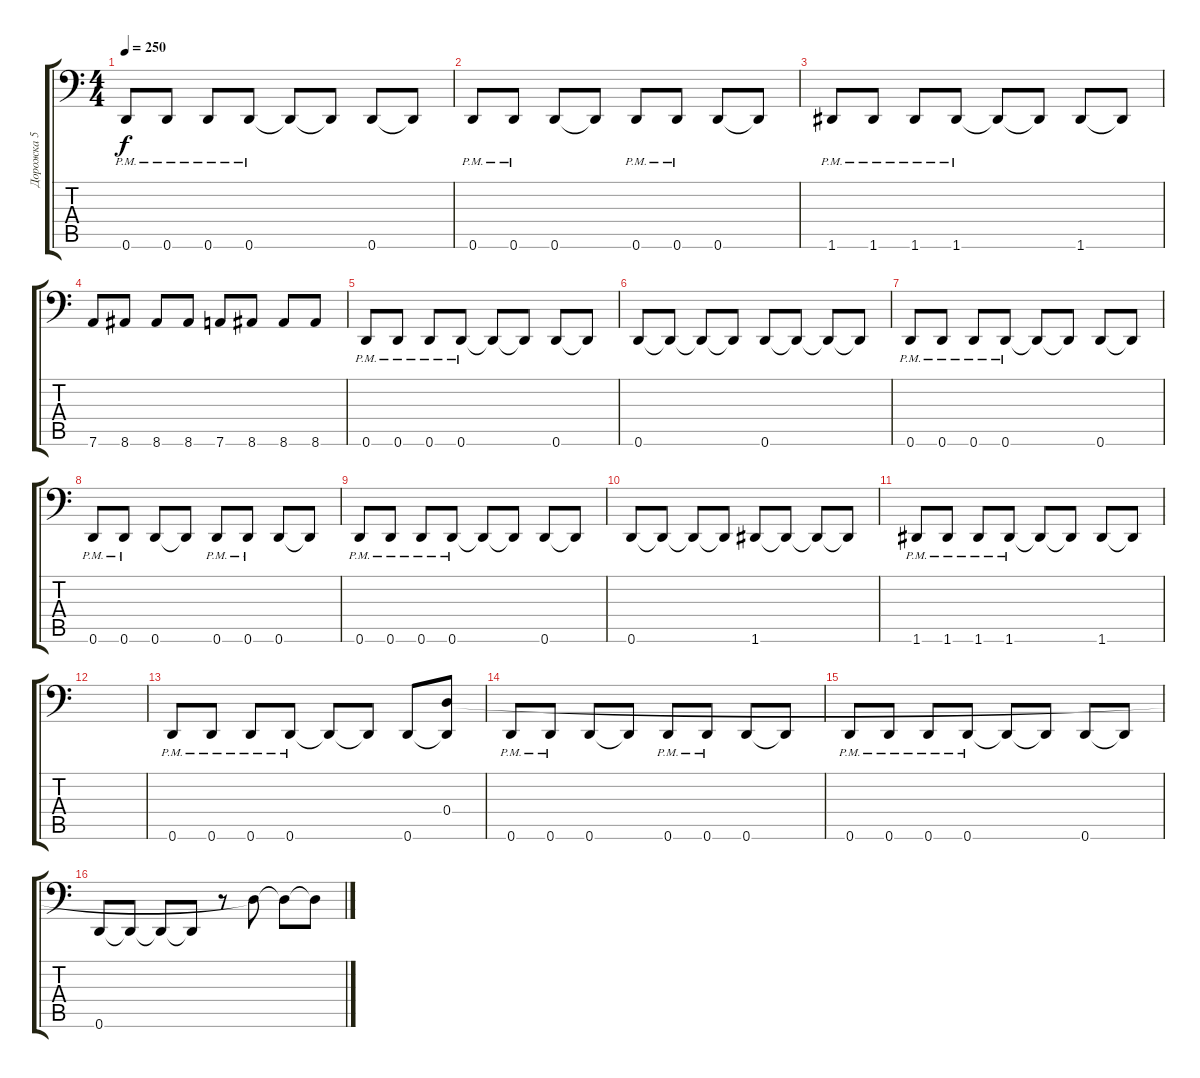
\track ("Дорожка 5" "Дорожка 5") {instrument slapbass1}
\staff {score tabs}
\tuning (E4 B3 G3 D2 A1 D1) {hide}
\ts (4 4)
\tempo 250
\clef f4
\ks c
0.6{pm}.8{dy f} 0.6{pm}.8 0.6{pm}.8 0.6{pm}.8 0.6{t}.8 0.6{t}.8 0.6.8 0.6{t}.8 |
0.6{pm}.8 0.6{pm}.8 0.6.8 0.6{t}.8 0.6{pm}.8 0.6{pm}.8 0.6.8 0.6{t}.8 |
1.6{pm}.8 1.6{pm}.8 1.6{pm}.8 1.6{pm}.8 1.6{t}.8 1.6{t}.8 1.6.8 1.6{t}.8 |
7.6.8 8.6.8 8.6.8 8.6.8 7.6.8 8.6.8 8.6.8 8.6.8 |
0.6{pm}.8 0.6{pm}.8 0.6{pm}.8 0.6{pm}.8 0.6{t}.8 0.6{t}.8 0.6.8 0.6{t}.8 |
0.6.8 0.6{t}.8 0.6{t}.8 0.6{t}.8 0.6.8 0.6{t}.8 0.6{t}.8 0.6{t}.8 |
0.6{pm}.8 0.6{pm}.8 0.6{pm}.8 0.6{pm}.8 0.6{t}.8 0.6{t}.8 0.6.8 0.6{t}.8 |
0.6{pm}.8 0.6{pm}.8 0.6.8 0.6{t}.8 0.6{pm}.8 0.6{pm}.8 0.6.8 0.6{t}.8 |
0.6{pm}.8 0.6{pm}.8 0.6{pm}.8 0.6{pm}.8 0.6{t}.8 0.6{t}.8 0.6.8 0.6{t}.8 |
0.6.8 0.6{t}.8 0.6{t}.8 0.6{t}.8 1.6.8 1.6{t}.8 1.6{t}.8 1.6{t}.8 |
1.6{pm}.8 1.6{pm}.8 1.6{pm}.8 1.6{pm}.8 1.6{t}.8 1.6{t}.8 1.6.8 1.6{t}.8 |
|
0.6{pm}.8 0.6{pm}.8 0.6{pm}.8 0.6{pm}.8 0.6{t}.8 0.6{t}.8 0.6.8 (0.4 0.6{t}).8 |
0.6{pm}.8 0.6{pm}.8 0.6.8 0.6{t}.8 0.6{pm}.8 0.6{pm}.8 0.6.8 0.6{t}.8 |
0.6{pm}.8 0.6{pm}.8 0.6{pm}.8 0.6{pm}.8 0.6{t}.8 0.6{t}.8 0.6.8 0.6{t}.8 |
0.6.8 0.6{t}.8 0.6{t}.8 0.6{t}.8 r.8 0.4{t}.8 0.4{t}.8 0.4{t}.8
